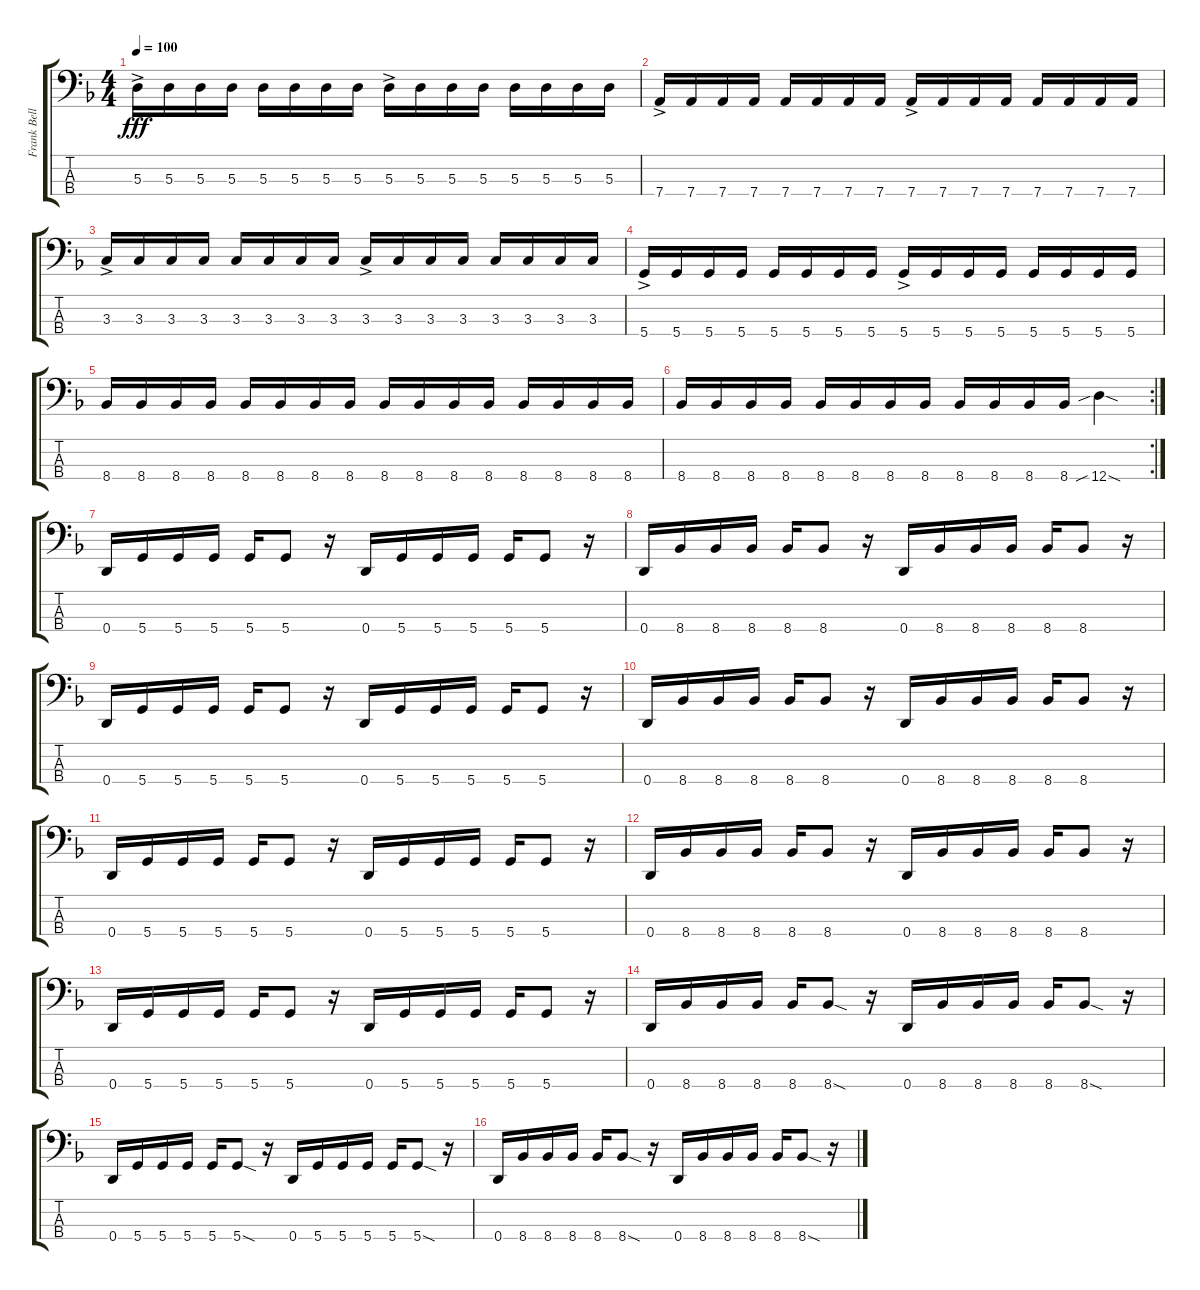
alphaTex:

\track ("Frank Bello" "Frank Bell") {instrument electricbassfinger}
\staff {score tabs}
\tuning (G2 D2 A1 D1) {hide}
\ts (4 4)
\tempo 100
\clef f4
\ks f
5.3{ac}.16{dy fff} 5.3.16 5.3.16 5.3.16 5.3.16 5.3.16 5.3.16 5.3.16 5.3{ac}.16 5.3.16 5.3.16 5.3.16 5.3.16 5.3.16 5.3.16 5.3.16 |
7.4{ac}.16 7.4.16 7.4.16 7.4.16 7.4.16 7.4.16 7.4.16 7.4.16 7.4{ac}.16 7.4.16 7.4.16 7.4.16 7.4.16 7.4.16 7.4.16 7.4.16 |
3.3{ac}.16 3.3.16 3.3.16 3.3.16 3.3.16 3.3.16 3.3.16 3.3.16 3.3{ac}.16 3.3.16 3.3.16 3.3.16 3.3.16 3.3.16 3.3.16 3.3.16 |
5.4{ac}.16 5.4.16 5.4.16 5.4.16 5.4.16 5.4.16 5.4.16 5.4.16 5.4{ac}.16 5.4.16 5.4.16 5.4.16 5.4.16 5.4.16 5.4.16 5.4.16 |
8.4.16 8.4.16 8.4.16 8.4.16 8.4.16 8.4.16 8.4.16 8.4.16 8.4.16 8.4.16 8.4.16 8.4.16 8.4.16 8.4.16 8.4.16 8.4.16 |
\rc 2
8.4.16 8.4.16 8.4.16 8.4.16 8.4.16 8.4.16 8.4.16 8.4.16 8.4.16 8.4.16 8.4.16 8.4.16 12.4{sib sod}.4 |
0.4.16 5.4.16 5.4.16 5.4.16 5.4.16 5.4.8 r.16 0.4.16 5.4.16 5.4.16 5.4.16 5.4.16 5.4.8 r.16 |
0.4.16 8.4.16 8.4.16 8.4.16 8.4.16 8.4.8 r.16 0.4.16 8.4.16 8.4.16 8.4.16 8.4.16 8.4.8 r.16 |
0.4.16 5.4.16 5.4.16 5.4.16 5.4.16 5.4.8 r.16 0.4.16 5.4.16 5.4.16 5.4.16 5.4.16 5.4.8 r.16 |
0.4.16 8.4.16 8.4.16 8.4.16 8.4.16 8.4.8 r.16 0.4.16 8.4.16 8.4.16 8.4.16 8.4.16 8.4.8 r.16 |
0.4.16 5.4.16 5.4.16 5.4.16 5.4.16 5.4.8 r.16 0.4.16 5.4.16 5.4.16 5.4.16 5.4.16 5.4.8 r.16 |
0.4.16 8.4.16 8.4.16 8.4.16 8.4.16 8.4.8 r.16 0.4.16 8.4.16 8.4.16 8.4.16 8.4.16 8.4.8 r.16 |
0.4.16 5.4.16 5.4.16 5.4.16 5.4.16 5.4.8 r.16 0.4.16 5.4.16 5.4.16 5.4.16 5.4.16 5.4.8 r.16 |
0.4.16 8.4.16 8.4.16 8.4.16 8.4.16 8.4{sod}.8 r.16 0.4.16 8.4.16 8.4.16 8.4.16 8.4.16 8.4{sod}.8 r.16 |
0.4.16 5.4.16 5.4.16 5.4.16 5.4.16 5.4{sod}.8 r.16 0.4.16 5.4.16 5.4.16 5.4.16 5.4.16 5.4{sod}.8 r.16 |
0.4.16 8.4.16 8.4.16 8.4.16 8.4.16 8.4{sod}.8 r.16 0.4.16 8.4.16 8.4.16 8.4.16 8.4.16 8.4{sod}.8 r.16
